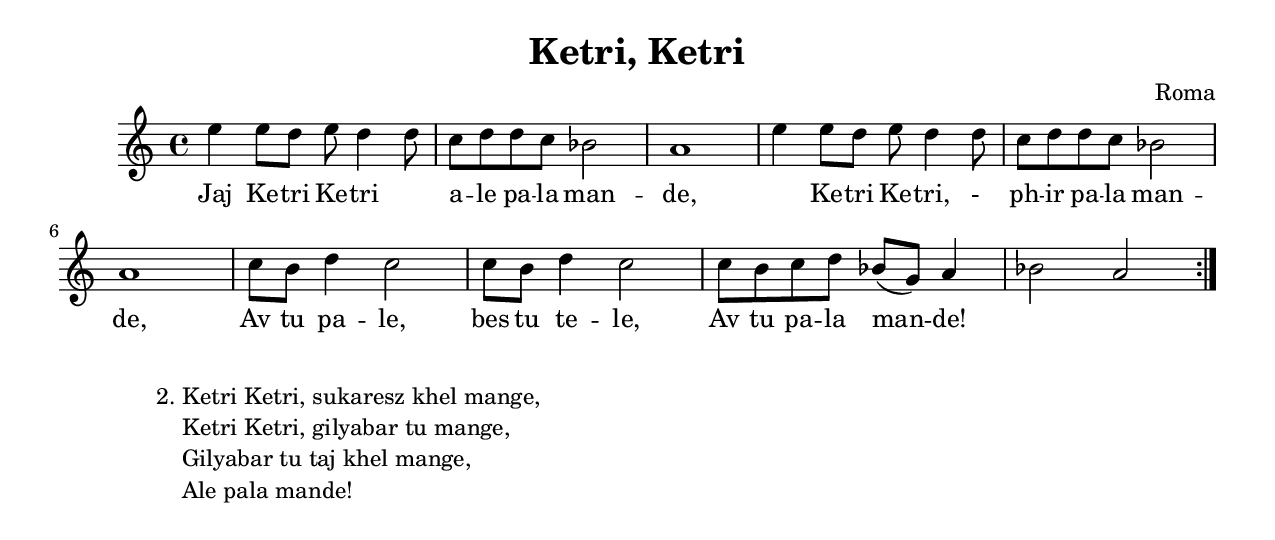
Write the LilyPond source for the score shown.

\version "2.18.0"

\paper{
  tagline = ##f
  print-all-headers = ##t
  #(set-paper-size "letter")
}
date = #(strftime "%d-%m-%Y" (localtime (current-time)))

%\markup{ \italic{ " Updated " \date  }  }

%\markup{ Got something to say? }

%#################################### Melody ########################
melody =\transpose eis' e' \relative c'' {
  \clef treble
  \key ais \minor
  \time 4/4

  %\partial 16*3 a16 d f   %lead in notes

  \repeat volta 2{
    eis4 eis8 dis eis dis4 dis8|
    cis8 dis dis cis8 b2|
    ais1|

    eis'4 eis8 dis eis dis4 dis8|
    cis8 dis dis cis8 b2|
    ais1|

    %second phrase
    cis8 bis dis4 cis2|
    cis8 bis dis4 cis2|
    cis8 bis cis dis b( gis) ais4|
    b2 ais2|  %check time value

  }
  %\alternative { { }{ } }

  \repeat volta 2{

  }
  % \alternative { { }{ } }

}
%################################# Lyrics #####################
\addlyrics{
  Jaj Ke -- tri Ke -- tri \skip2 a -- le pa -- la man -- de,
  \skip2 Ke -- tri Ke -- tri,  -_ ph -- ir pa -- la man -- de,
  Av tu pa -- le, bes tu te -- le,
  Av tu pa -- la man -- de!
}
%################################# Chords #######################
harmonies = \chordmode {

}

\score {
  <<
    \new ChordNames {
      \set chordChanges = ##t
      \harmonies
    }
    \new Staff
    \melody
  >>
  \header{
    title= "Ketri, Ketri"
    subtitle=""
    composer= "Roma"
    instrument =""
    arranger= ""
  }
  \layout{indent = 1.0\cm}
  \midi{
    \tempo 4 = 120
  }
}


% more verses:
\markup{}
\markup {
  \fill-line {
    \hspace #0.1 % distance from left margin
    \column {
      \line {
        "2."
        \column {

          "Ketri Ketri, sukaresz khel mange,"
          "Ketri Ketri, gilyabar tu mange,"
          "Gilyabar tu taj khel mange,"
          "Ale pala mande!"
        }
      }
      \hspace #0.2 % vertical distance between verses
      \line {
        ""
        \column {
          ""
        }
      }
    }
    \hspace #0.1  % horiz. distance between columns
    \column {
      \line {
        ""
        \column {
          ""
        }
      }
      \hspace #0.2 % distance between verses
      \line {
        ""
        \column {
          ""
        }
      }
    }
    \hspace #0.1 % distance to right margin
  }
}


%{
Jaj Ketri Ketri ale pala mande,
Ketri Ketri, phir pala mande,
Av tu pale, bes tu tele,
Av tu pala mande!

Kaszavi szan, szar e lulugyorri,
Sukar sukar cini lulugyorri,
Losal losal murro jilo,
Pasa mande t’avesza.

After here below chart

Ketri Ketri, dukhal murro jilo,
Ketri Ketri, pharol murro jilo,
Csumidam me tyiro jilo,
Ale pasa mande!

Ketri Ketri, sukaresz khel mange,
Ketri Ketri, gilyabar tu mange,
Gilyabar tu taj khel mange,
Ale pala mande!

Ketri ketri, mistoj aba mange,
Mistoj aba vi murre jileszke,
Kaj athe szan, pasa mande,
Av tu murri romnyorri!

Tu te khelej, losal murro jilo,
Tu te gilyabarej, pharol murro jilo,
Av tu pale, bes tu tele,
Av tu murri romnyi!

Ketri ketri, mistoj aba mange,
Mistoj aba vi murre jileszke,
Kaj athe szan, pasa mande,
Av tu murri romnyorri!

Tu te khelej, losal murro jilo,
Tu te gilyabarej, pharol murro jilo,
Av tu pale, bes tu tele,
Av tu murri romnyi!

and in English:
Ketri Ketri, come after me,
Ketri Ketri, live with me,
Come back, sit down here,
Come after me!
You are like a little flower,
Beautiful little flower,
My heart is happy, happy,
Be with me!
Ketri Ketri, my heart is heavy,
Ketri Ketri, my heart is breaking,
I will kiss your heart,
Come and sit beside me!
Ketri Ketri, dance for me,
Ketri Ketri, sing now for me,
Do sing and dance for me,
Come after me!
Ketri Ketri, I am already merry,
My heart is also merrier,
Because I can see you beside me,
Marry me, be my wife!
When you dance, my heart is happy,
When you sing, my heart breaks,
Come back to me,
Marry me, be my wife!
Ketri, Ketri, I am already merry,
My heart is also merrier,
Because I can see you beside me,
Marry me, be my wife!
When you dance, my heart is happy,
When you sing, my heart breaks,
Come back to me,
Marry me, be my wife!

%}
